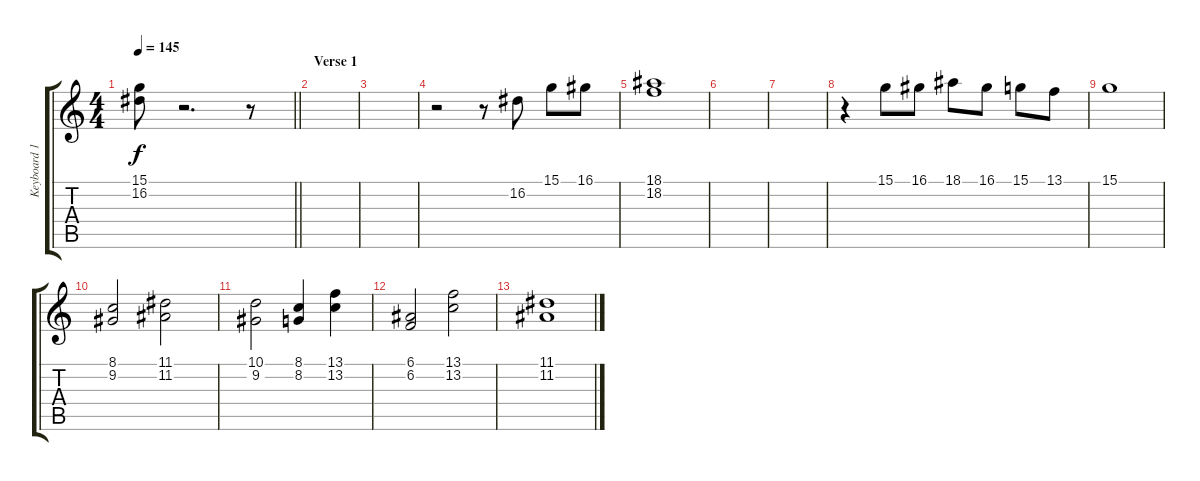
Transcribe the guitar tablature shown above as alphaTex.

\track ("Keyboard 1" "Keyboard 1") {instrument flute}
\staff {score tabs}
\tuning (E4 B3 G3 D3 A2 E2) {hide}
\ts (4 4)
\tempo 145
\clef g2
\barLineRight lightlight
\ks c
(15.1 16.2).8{dy f} r.2{d} r.8 |
\section ("" "Verse 1")
|
|
r.2 r.8 16.2.8 15.1.8 16.1.8 |
(18.1 18.2).1 |
|
|
r.4 15.1.8 16.1.8 18.1.8 16.1.8 15.1.8 13.1.8 |
15.1.1 |
(8.1 9.2).2 (11.1 11.2).2 |
(10.1 9.2).2 (8.1 8.2).4 (13.1 13.2).4 |
(6.1 6.2).2 (13.1 13.2).2 |
(11.1 11.2).1
